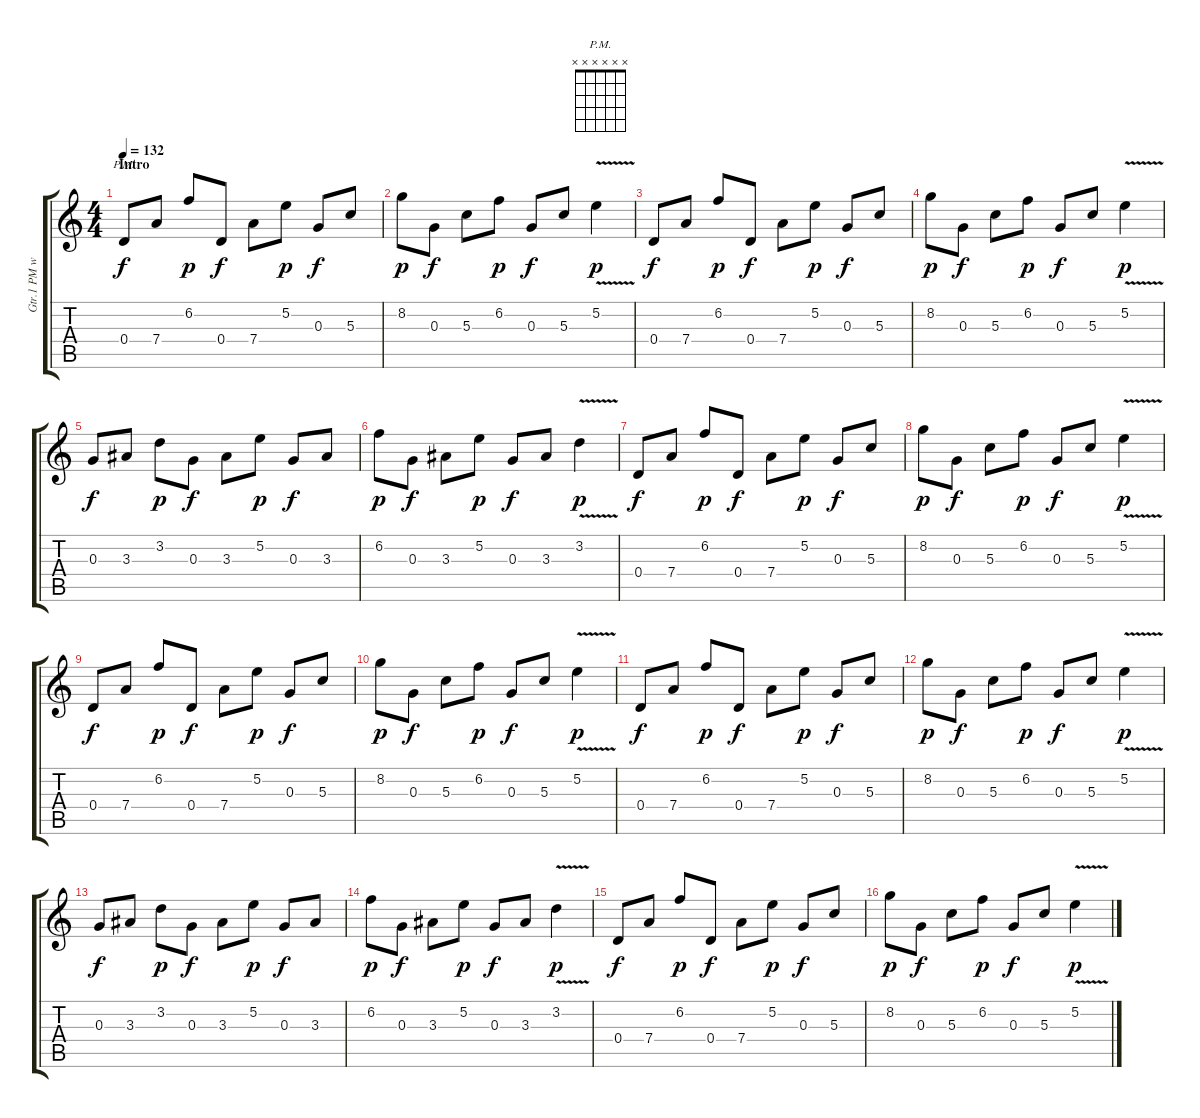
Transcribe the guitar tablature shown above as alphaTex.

\track ("Gtr.1 PM w/Clean tone + delay" "Gtr.1 PM w") {instrument electricguitarmuted}
\staff {score tabs}
\tuning (E4 B3 G3 D3 A2 E2) {hide}
\chord ("P.M." x x x x x x)
\ts (4 4)
\section ("" "Intro")
\tempo 132
\clef g2
\ks c
0.4.8{ch "P.M." dy f instrument electricguitarmuted} 7.4.8 6.2.8{dy p} 0.4.8{dy f} 7.4.8 5.2.8{dy p} 0.3.8{dy f} 5.3.8 |
8.2.8{dy p} 0.3.8{dy f} 5.3.8 6.2.8{dy p} 0.3.8{dy f} 5.3.8 5.2{v}.4{dy p} |
0.4.8{dy f} 7.4.8 6.2.8{dy p} 0.4.8{dy f} 7.4.8 5.2.8{dy p} 0.3.8{dy f} 5.3.8 |
8.2.8{dy p} 0.3.8{dy f} 5.3.8 6.2.8{dy p} 0.3.8{dy f} 5.3.8 5.2{v}.4{dy p} |
0.3.8{dy f} 3.3.8 3.2.8{dy p} 0.3.8{dy f} 3.3.8 5.2.8{dy p} 0.3.8{dy f} 3.3.8 |
6.2.8{dy p} 0.3.8{dy f} 3.3.8 5.2.8{dy p} 0.3.8{dy f} 3.3.8 3.2{v}.4{dy p} |
0.4.8{dy f} 7.4.8 6.2.8{dy p} 0.4.8{dy f} 7.4.8 5.2.8{dy p} 0.3.8{dy f} 5.3.8 |
8.2.8{dy p} 0.3.8{dy f} 5.3.8 6.2.8{dy p} 0.3.8{dy f} 5.3.8 5.2{v}.4{dy p} |
0.4.8{dy f} 7.4.8 6.2.8{dy p} 0.4.8{dy f} 7.4.8 5.2.8{dy p} 0.3.8{dy f} 5.3.8 |
8.2.8{dy p} 0.3.8{dy f} 5.3.8 6.2.8{dy p} 0.3.8{dy f} 5.3.8 5.2{v}.4{dy p} |
0.4.8{dy f} 7.4.8 6.2.8{dy p} 0.4.8{dy f} 7.4.8 5.2.8{dy p} 0.3.8{dy f} 5.3.8 |
8.2.8{dy p} 0.3.8{dy f} 5.3.8 6.2.8{dy p} 0.3.8{dy f} 5.3.8 5.2{v}.4{dy p} |
0.3.8{dy f} 3.3.8 3.2.8{dy p} 0.3.8{dy f} 3.3.8 5.2.8{dy p} 0.3.8{dy f} 3.3.8 |
6.2.8{dy p} 0.3.8{dy f} 3.3.8 5.2.8{dy p} 0.3.8{dy f} 3.3.8 3.2{v}.4{dy p} |
0.4.8{dy f} 7.4.8 6.2.8{dy p} 0.4.8{dy f} 7.4.8 5.2.8{dy p} 0.3.8{dy f} 5.3.8 |
8.2.8{dy p} 0.3.8{dy f} 5.3.8 6.2.8{dy p} 0.3.8{dy f} 5.3.8 5.2{v}.4{dy p}
